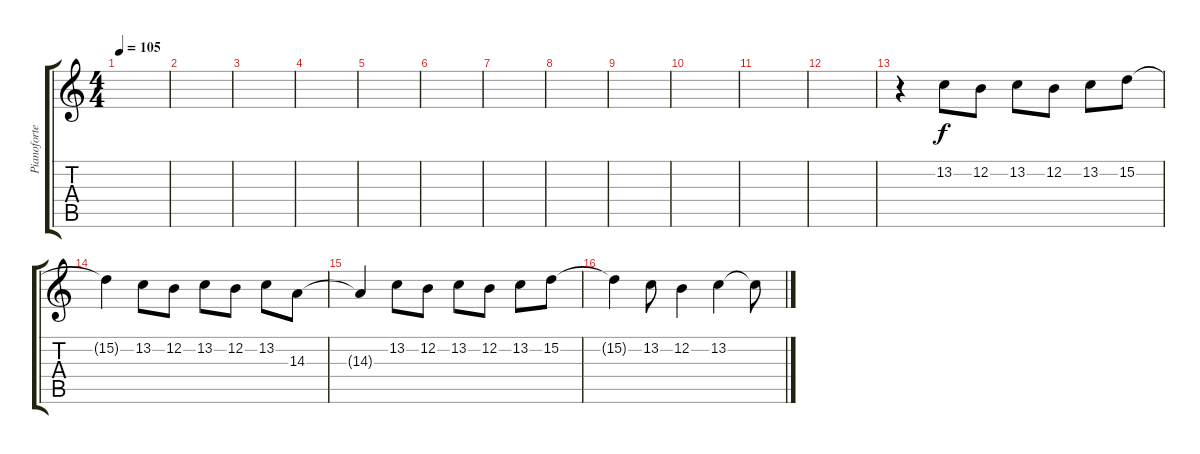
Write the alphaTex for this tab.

\track ("Pianoforte" "Pianoforte") {instrument electricgrandpiano}
\staff {score tabs}
\tuning (E4 B3 G3 D3 A2 E2) {hide}
\ts (4 4)
\tempo 105
\clef g2
\ks c
|
|
|
|
|
|
|
|
|
|
|
|
r.4 13.2.8 12.2.8 13.2.8 12.2.8 13.2.8 15.2.8 |
15.2{t}.4 13.2.8 12.2.8 13.2.8 12.2.8 13.2.8 14.3.8 |
14.3{t}.4 13.2.8 12.2.8 13.2.8 12.2.8 13.2.8 15.2.8 |
15.2{t}.4 13.2.8 12.2.4 13.2.4 13.2{t}.8
